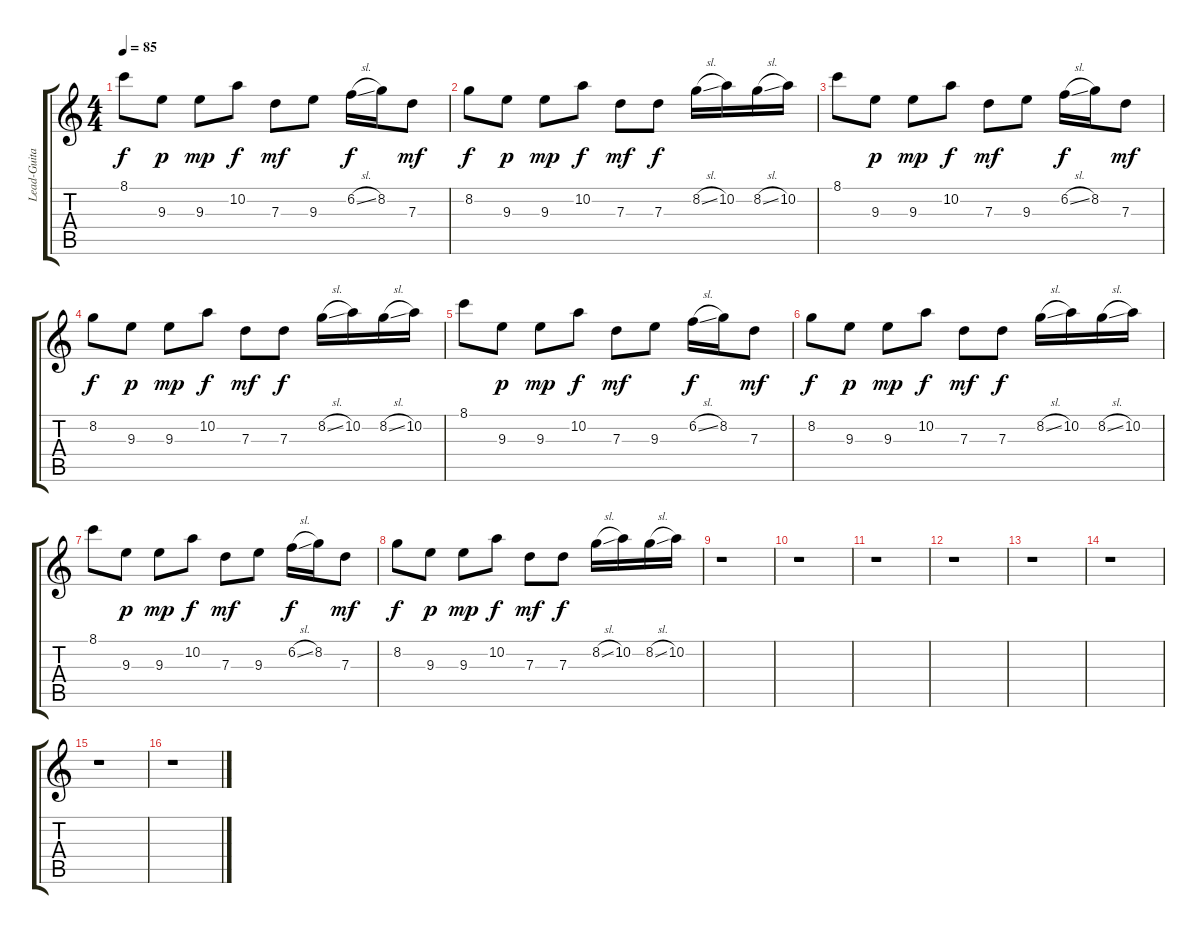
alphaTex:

\track ("Lead-Guitar" "Lead-Guita") {instrument electricguitarclean}
\staff {score tabs}
\tuning (E4 B3 G3 D3 A2 E2) {hide}
\ts (4 4)
\tempo 85
\clef g2
\ks c
8.1.8{dy f} 9.3.8{dy p} 9.3.8{dy mp} 10.2.8{dy f} 7.3.8{dy mf} 9.3.8 6.2{sl}.16{dy f} 8.2.16 7.3.8{dy mf} |
8.2.8{dy f} 9.3.8{dy p} 9.3.8{dy mp} 10.2.8{dy f} 7.3.8{dy mf} 7.3.8{dy f} 8.2{sl}.16 10.2.16 8.2{sl}.16 10.2.16 |
8.1.8 9.3.8{dy p} 9.3.8{dy mp} 10.2.8{dy f} 7.3.8{dy mf} 9.3.8 6.2{sl}.16{dy f} 8.2.16 7.3.8{dy mf} |
8.2.8{dy f} 9.3.8{dy p} 9.3.8{dy mp} 10.2.8{dy f} 7.3.8{dy mf} 7.3.8{dy f} 8.2{sl}.16 10.2.16 8.2{sl}.16 10.2.16 |
8.1.8 9.3.8{dy p} 9.3.8{dy mp} 10.2.8{dy f} 7.3.8{dy mf} 9.3.8 6.2{sl}.16{dy f} 8.2.16 7.3.8{dy mf} |
8.2.8{dy f} 9.3.8{dy p} 9.3.8{dy mp} 10.2.8{dy f} 7.3.8{dy mf} 7.3.8{dy f} 8.2{sl}.16 10.2.16 8.2{sl}.16 10.2.16 |
8.1.8 9.3.8{dy p} 9.3.8{dy mp} 10.2.8{dy f} 7.3.8{dy mf} 9.3.8 6.2{sl}.16{dy f} 8.2.16 7.3.8{dy mf} |
8.2.8{dy f} 9.3.8{dy p} 9.3.8{dy mp} 10.2.8{dy f} 7.3.8{dy mf} 7.3.8{dy f} 8.2{sl}.16 10.2.16 8.2{sl}.16 10.2.16 |
r.1 |
r.1 |
r.1 |
r.1 |
r.1 |
r.1 |
r.1 |
r.1
